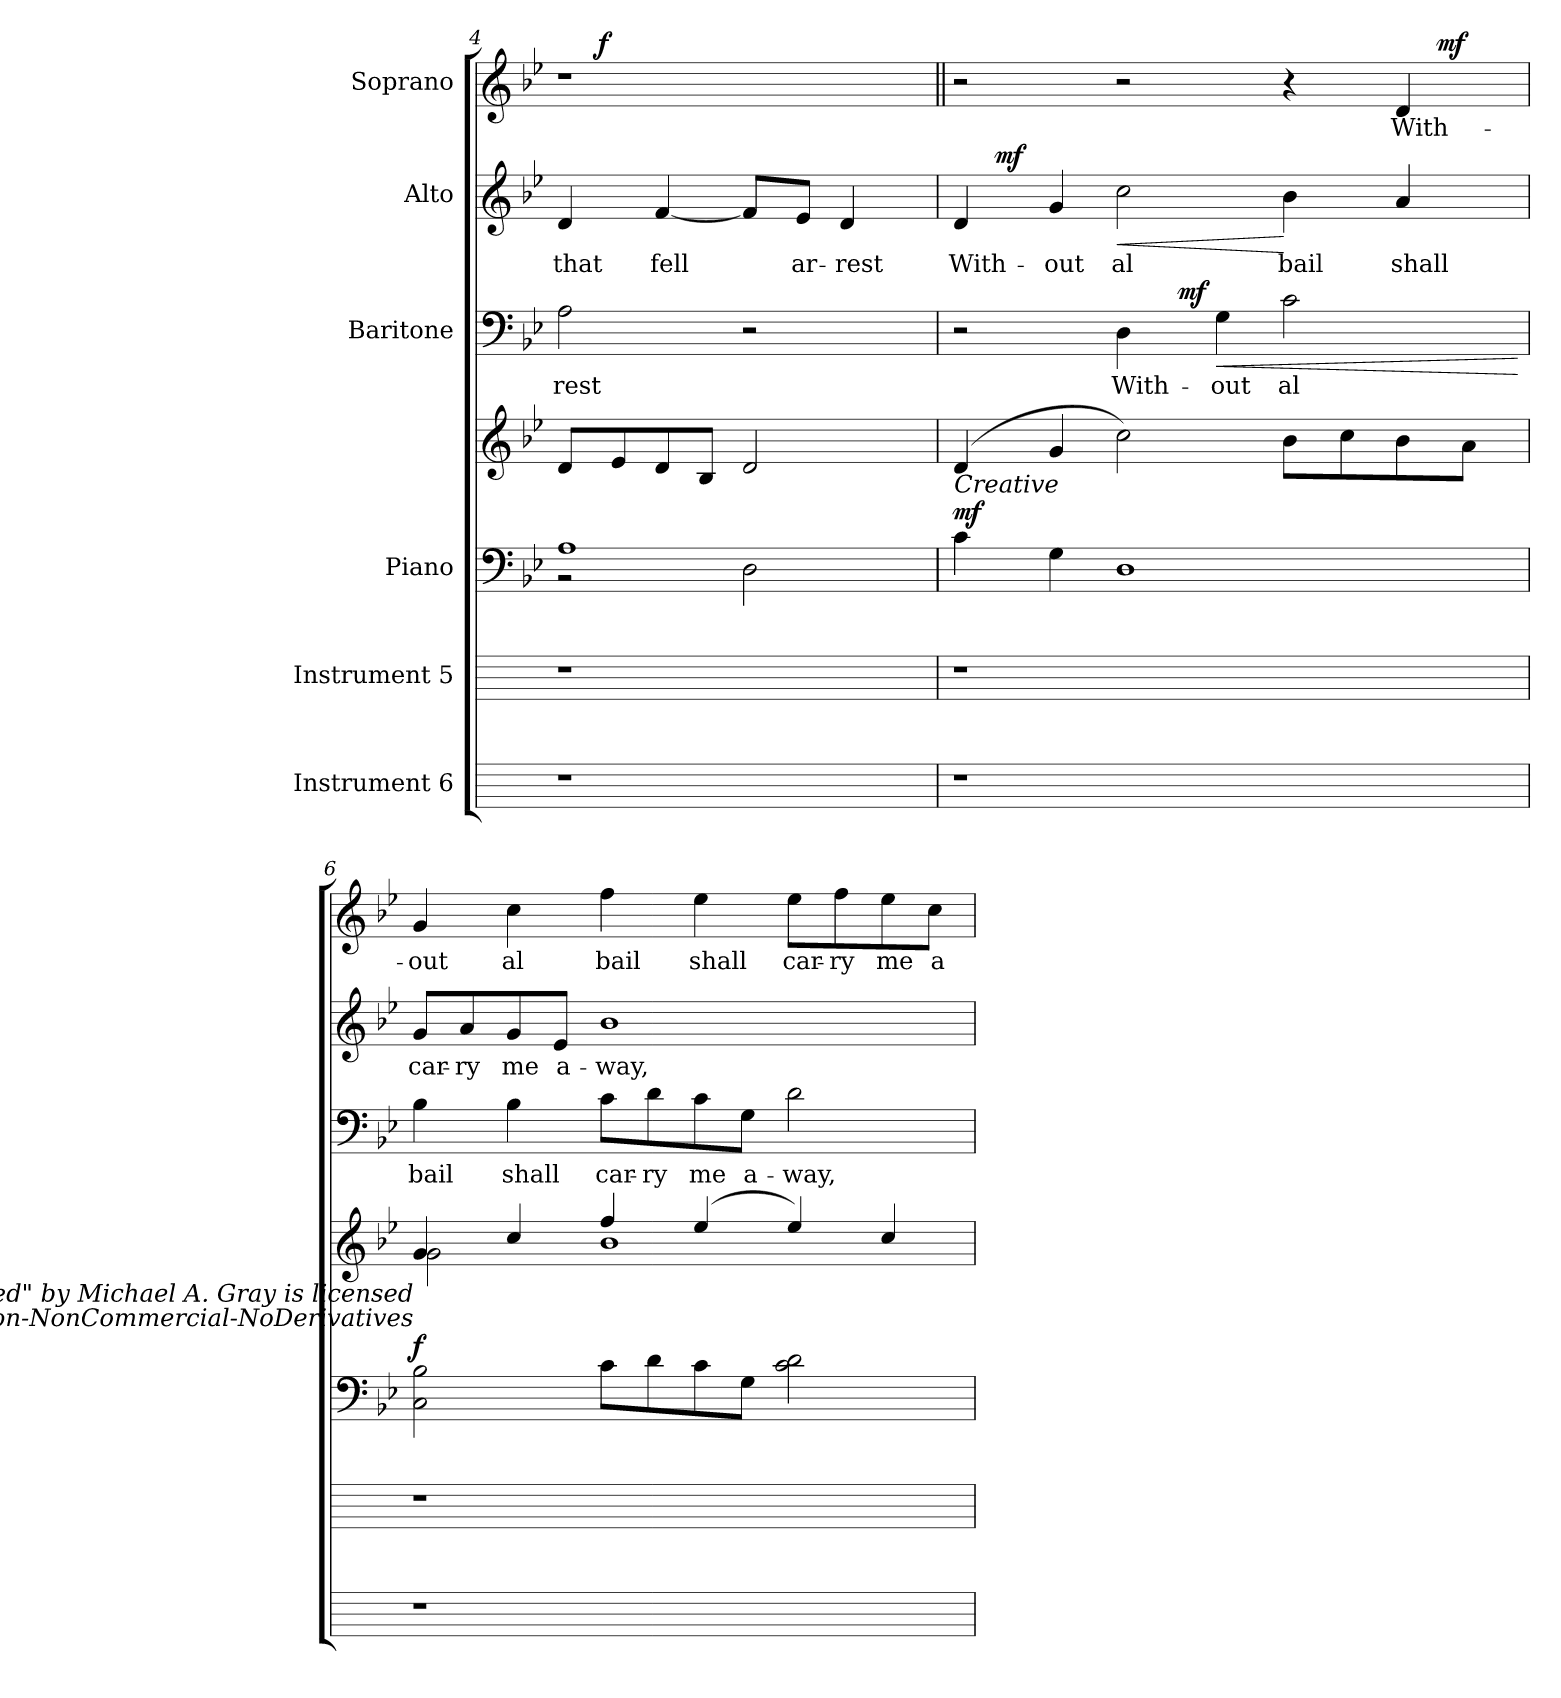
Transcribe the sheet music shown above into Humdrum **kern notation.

**kern	**kern	**kern	**kern	**dynam	**kern	**text	**dynam	**kern	**text	**dynam	**kern	**text	**dynam
*part6	*part5	*part4	*part4	*part4	*part3	*part3	*part3	*part2	*part2	*part2	*part1	*part1	*part1
*staff7	*staff6	*staff5	*staff4	*staff4/5	*staff3	*staff3	*staff3	*staff2	*staff2	*staff2	*staff1	*staff1	*staff1
*I"Instrument 6	*I"Instrument 5	*I"Piano	*	*	*I"Baritone	*	*	*I"Alto	*	*	*I"Soprano	*	*
*	*	*clefF4	*clefG2	*	*clefF4	*	*	*clefG2	*	*	*clefG2	*	*
*	*	*k[b-e-]	*k[b-e-]	*	*k[b-e-]	*	*	*k[b-e-]	*	*	*k[b-e-]	*	*
*	*	*B-:	*B-:	*	*B-:	*	*	*B-:	*	*	*B-:	*	*
=4	=4	=4	=4	=4	=4	=4	=4	=4	=4	=4	=4	=4	=4
*	*	*^	*	*	*	*	*	*	*	*	*	*	*
!	!	!	!	!	!	!	!LO:LY:b:cj	!	!	!LO:LY:b:cj	!	!	!	!
*	*	*	*	*	*	*	*	*	*	*	*	*^	*	*
1r	1r	1A	2r	8d/L	.	2A\	-rest	.	4d/	that	.	1r	16..ryy	.	.
!	!	!	!	!	!	!	!	!	!	!	!	!	!	!	!LO:DY:a
.	.	.	.	.	.	.	.	.	.	.	.	.	2ryy	.	f
.	.	.	.	8e-/	.	.	.	.	.	.	.	.	.	.	.
!	!	!	!	!	!	!	!	!	!	!LO:LY:b:cj	!	!	!	!	!
.	.	.	.	8d/	.	.	.	.	[<4f/	fell	.	.	.	.	.
.	.	.	.	8B-/J	.	.	.	.	.	.	.	.	.	.	.
.	.	.	2D\	2d/	.	2r	.	.	8f/L]	.	.	.	.	.	.
.	.	.	.	.	.	.	.	.	.	.	.	.	4ryy	.	.
!	!	!	!	!	!	!	!	!	!	!LO:LY:b:cj	!	!	!	!	!
.	.	.	.	.	.	.	.	.	8e-/J	ar-	.	.	.	.	.
!	!	!	!	!	!	!	!	!	!	!LO:LY:b:cj	!	!	!	!	!
.	.	.	.	.	.	.	.	.	4d/	-rest	.	.	.	.	.
.	.	.	.	.	.	.	.	.	.	.	.	.	8ryy	.	.
.	.	.	.	.	.	.	.	.	.	.	.	.	64ryy	.	.
!!LO:LB:g=z	!!
=5	=5	=5	=5	=5	=5||	=5	=5||	=5||	=5	=5||	=5||	=5||	=5||	=5||	=5||
!	!	!	!	!	!LO:DY:a=2	!	!	!	!	!LO:LY:b:cj	!	!	!	!	!
*	*	*v	*v	*	*	*^	*	*	*^	*	*	*	*	*	*
1r	1r	4c\	(>4d/	mf	2r	2ryy	.	.	4d/	16ryy	With-	.	2r	1ryy	.	.
.	.	.	.	.	.	.	.	.	.	64ryy	.	.	.	.	.	.
!	!	!	!	!	!	!	!	!	!	!	!	!LO:DY:a	!	!	!	!
.	.	.	.	.	.	.	.	.	.	1ryy	.	mf	.	.	.	.
!	!	!	!	!	!	!	!	!	!	!	!LO:LY:b:cj	!	!	!	!	!
.	.	4G\	4g/	.	.	.	.	.	4g/	.	-out	.	.	.	.	.
!	!	!	!	!	!	!	!LO:LY:b:cj	!	!	!	!LO:LY:b:rj	!LO:HP:b	!	!	!	!
.	.	1D	2cc\)	.	4D\	8ryy	With-	.	2cc\	.	al	<	2r	.	.	.
.	.	.	.	.	.	32ryy	.	.	.	.	.	.	.	.	.	.
!	!	!	!	!	!	!	!	!LO:DY:a	!	!	!	!	!	!	!	!
.	.	.	.	.	.	2ryy	.	mf	.	.	.	.	.	.	.	.
!	!	!	!	!	!	!	!LO:LY:b:cj	!LO:HP:b	!	!	!	!	!	!	!	!
.	.	.	.	.	4G\	.	-out	<	.	.	.	.	.	.	.	.
!	!	!	!	!	!	!	!LO:LY:b:rj	!	!	!	!LO:LY:b:cj	!	!	!	!	!
2ryy	2ryy	.	8b-\L	.	2c\	.	al	.	4b-\	.	bail	[	4r	4ryy	.	.
.	.	.	.	.	.	.	.	.	.	4ryy	.	.	.	.	.	.
.	.	.	8cc\	.	.	.	.	.	.	.	.	.	.	.	.	.
.	.	.	.	.	.	4ryy	.	.	.	.	.	.	.	.	.	.
!	!	!	!	!	!	!	!	!	!	!	!LO:LY:b:cj	!	!	!	!LO:LY:b:cj	!
.	.	.	8b-\	.	.	.	.	.	4a/	.	shall	.	4d/	16ryy	With-	.
.	.	.	.	.	.	.	.	.	.	.	.	.	.	64ryy	.	.
!	!	!	!	!	!	!	!	!	!	!	!	!	!	!	!	!LO:DY:a
.	.	.	.	.	.	.	.	.	.	8ryy	.	.	.	8ryy	.	mf
.	.	.	8a\J	.	.	.	.	.	.	.	.	.	.	.	.	.
.	.	.	.	.	.	16.ryy	.	.	.	.	.	.	.	.	.	.
.	.	.	.	.	.	.	.	.	.	32.ryy	.	.	.	32.ryy	.	.
.	.	.	.	.	.	.	.	[	.	.	.	.	.	.	.	.
!	!	!	!LO:TX:b:i:t=Creative	!	!	!	!	!	!	!	!	!	!	!	!	!
=6	=6	=6	=6	=6	=6	=6	=6	=6	=6	=6	=6	=6	=6	=6	=6	=6
*	*	*	*^	*	*	*	*	*	*	*	*	*	*	*	*	*
!	!	!	!	!	!LO:DY:a=2	!	!	!LO:LY:b:cj	!	!	!	!LO:LY:b:cj	!	!	!	!LO:LY:b:cj	!
*	*	*	*	*	*	*v	*v	*	*	*	*	*	*	*v	*v	*	*
*	*	*	*	*	*	*	*	*	*v	*v	*	*	*	*	*
1r	1r	2B-\ 2C\	4g/	2g\	f	4B-\	bail	.	8g/L	car-	.	4g/	-out	.
!	!	!	!	!	!	!	!	!	!	!LO:LY:b:rj	!	!	!	!
.	.	.	.	.	.	.	.	.	8a/	-ry	.	.	.	.
!	!	!	!	!	!	!	!LO:LY:b:cj	!	!	!LO:LY:b:cj	!	!	!LO:LY:b:rj	!
.	.	.	4cc/	.	.	4B-\	shall	.	8g/	me	.	4cc\	al	.
!	!	!	!	!	!	!	!	!	!	!LO:LY:b	!	!	!	!
.	.	.	.	.	.	.	.	.	8e-/J	a-	.	.	.	.
!	!	!	!	!	!	!	!LO:LY:b:cj	!	!	!LO:LY:b:cj	!	!	!LO:LY:b:cj	!
.	.	8c\L	4ff/	1b-	.	8c\L	car-	.	1b-	-way,	.	4ff\	bail	.
!	!	!	!	!	!	!	!LO:LY:b:rj	!	!	!	!	!	!	!
.	.	8d\	.	.	.	8d\	-ry	.	.	.	.	.	.	.
!	!	!	!	!	!	!	!LO:LY:b:cj	!	!	!	!	!	!LO:LY:b:cj	!
.	.	8c\	(>4ee-/	.	.	8c\	me	.	.	.	.	4ee-\	shall	.
!	!	!	!	!	!	!	!LO:LY:b:cj	!	!	!	!	!	!	!
.	.	8G\J	.	.	.	8G\J	a-	.	.	.	.	.	.	.
!	!	!	!	!	!	!	!LO:LY:b	!	!	!	!	!	!LO:LY:b:cj	!
2ryy	2ryy	2c\ 2d\	4ee-/)	.	.	2d\	-way,	.	.	.	.	8ee-\L	car-	.
!	!	!	!	!	!	!	!	!	!	!	!	!	!LO:LY:b:rj	!
.	.	.	.	.	.	.	.	.	.	.	.	8ff\	-ry	.
!	!	!	!	!	!	!	!	!	!	!	!	!	!LO:LY:b:cj	!
.	.	.	4cc/	.	.	.	.	.	.	.	.	8ee-\	me	.
!	!	!	!	!	!	!	!	!	!	!	!	!	!LO:LY:b:cj	!
.	.	.	.	.	.	.	.	.	.	.	.	8cc\J	a-	.
*	*	*	*v	*v	*	*	*	*	*	*	*	*	*	*
!	!	!	!LO:TX:b:i:t="But be contented" by Michael A. Gray is licensed	!	!	!	!	!	!	!	!	!	!
!	!	!	!LO:TX:b:i:t=Commons Attribution-NonCommercial-NoDerivatives	!	!	!	!	!	!	!	!	!	!
=	=	=	=	=	=	=	=	=	=	=	=	=	=
*-	*-	*-	*-	*-	*-	*-	*-	*-	*-	*-	*-	*-	*-
